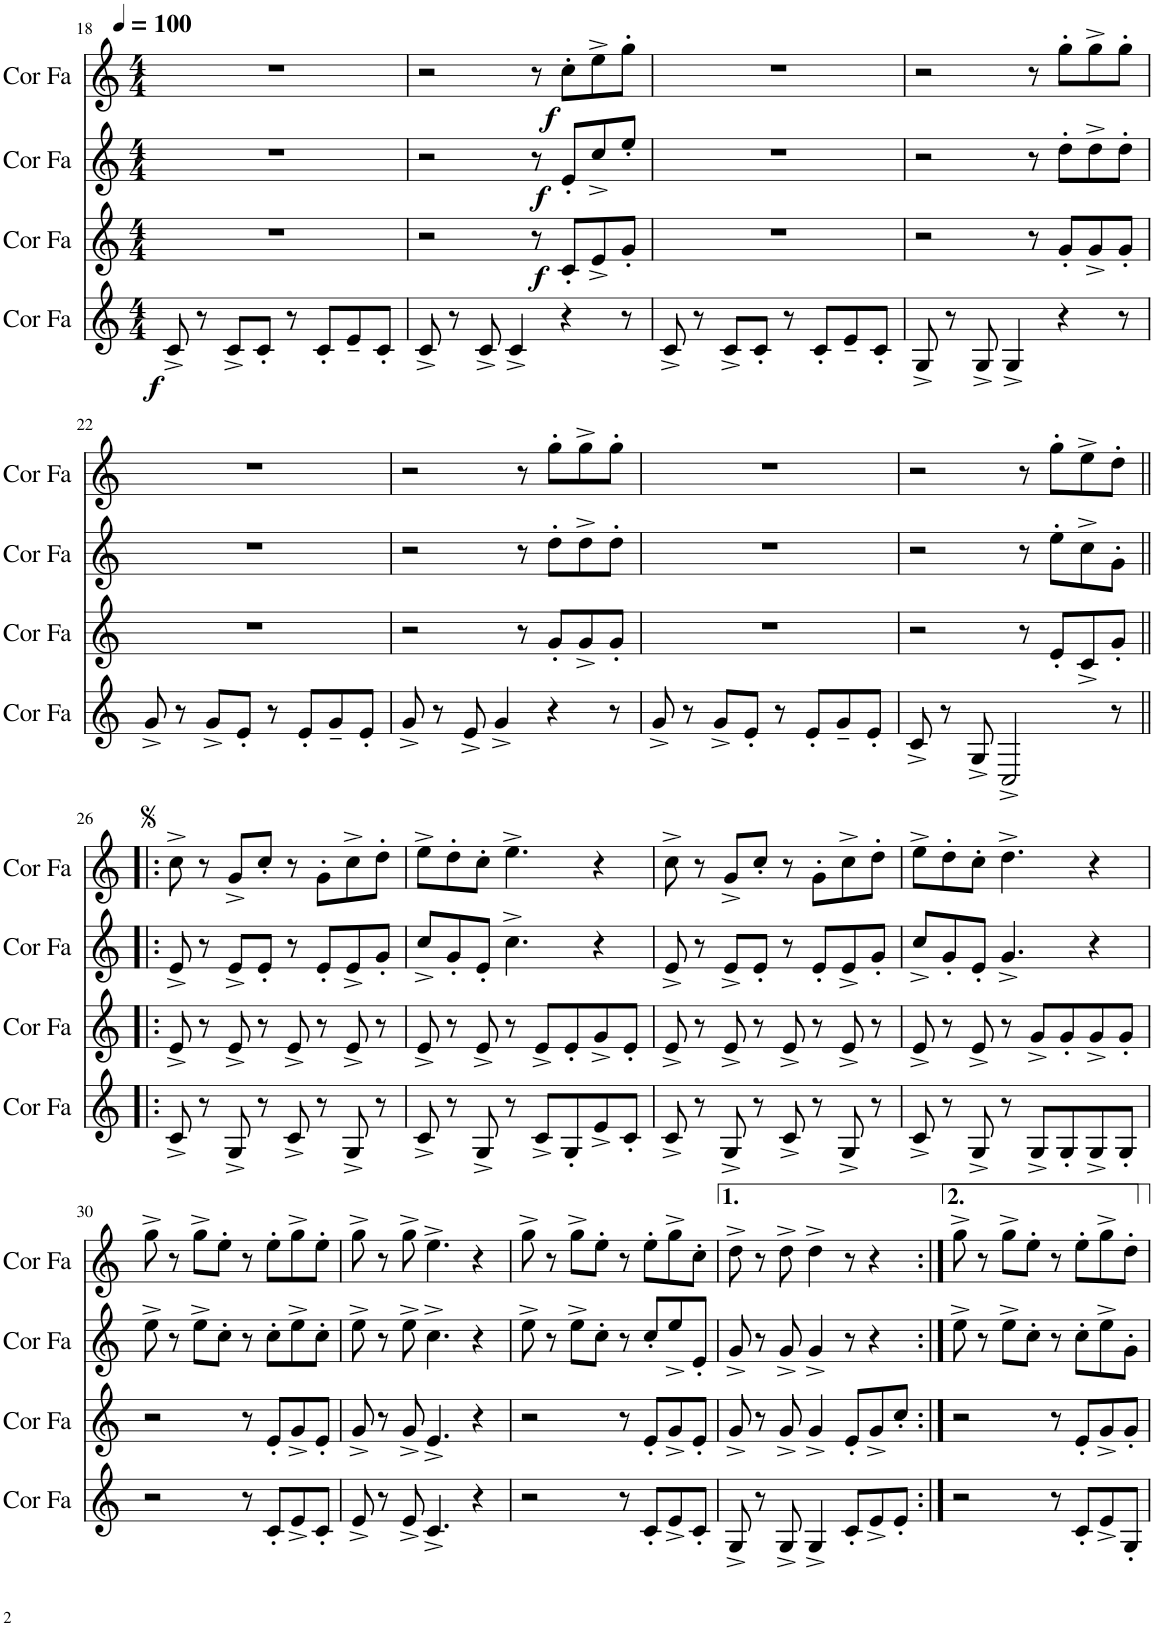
**kern	**dynam	**kern	**dynam	**kern	**dynam	**kern	**dynam
*part4	*part4	*part3	*part3	*part2	*part2	*part1	*part1
*staff4	*staff4	*staff3	*staff3	*staff2	*staff2	*staff1	*staff1
*I"Cor en Fa	*	*I"Cor en Fa	*	*I"Cor en Fa	*	*I"Cor en Fa	*
*I'Cor Fa	*	*I'Cor Fa	*	*I'Cor Fa	*	*I'Cor Fa	*
!!LO:PB:g=z
*clefG2	*	*clefG2	*	*clefG2	*	*clefG2	*
*Trd4c7	*	*Trd4c7	*	*Trd4c7	*	*Trd4c7	*
*k[]	*	*k[]	*	*k[]	*	*k[]	*
*M4/4	*	*M4/4	*	*M4/4	*	*M4/4	*
*MM100	*	*MM100	*	*MM100	*	*MM100	*
=18	=18	=18	=18	=18	=18	=18	=18
!	!LO:DY:b	!	!	!	!	!	!
8c^/	f	1r	.	1r	.	1r	.
8r	.	.	.	.	.	.	.
8c^/L	.	.	.	.	.	.	.
8c'/J	.	.	.	.	.	.	.
8r	.	.	.	.	.	.	.
8c'/L	.	.	.	.	.	.	.
8e~/	.	.	.	.	.	.	.
8c'/J	.	.	.	.	.	.	.
=19	=19	=19	=19	=19	=19	=19	=19
8c^/	.	2r	.	2r	.	2r	.
8r	.	.	.	.	.	.	.
8c^/	.	.	.	.	.	.	.
4c^/	.	.	.	.	.	.	.
!	!	!	!LO:DY:b	!	!LO:DY:b	!	!LO:DY:b
.	.	8r	f	8r	f	8r	f
4r	.	8c'/L	.	8e'/L	.	8cc'\L	.
.	.	8e^/	.	8cc^/	.	8ee^\	.
8r	.	8g'/J	.	8ee'/J	.	8gg'\J	.
=20	=20	=20	=20	=20	=20	=20	=20
8c^/	.	1r	.	1r	.	1r	.
8r	.	.	.	.	.	.	.
8c^/L	.	.	.	.	.	.	.
8c'/J	.	.	.	.	.	.	.
8r	.	.	.	.	.	.	.
8c'/L	.	.	.	.	.	.	.
8e~/	.	.	.	.	.	.	.
8c'/J	.	.	.	.	.	.	.
=21	=21	=21	=21	=21	=21	=21	=21
8G^/	.	2r	.	2r	.	2r	.
8r	.	.	.	.	.	.	.
8G^/	.	.	.	.	.	.	.
4G^/	.	.	.	.	.	.	.
.	.	8r	.	8r	.	8r	.
4r	.	8g'/L	.	8dd'\L	.	8gg'\L	.
.	.	8g^/	.	8dd^\	.	8gg^\	.
8r	.	8g'/J	.	8dd'\J	.	8gg'\J	.
!!LO:LB:g=z
=22	=22	=22	=22	=22	=22	=22	=22
8g^/	.	1r	.	1r	.	1r	.
8r	.	.	.	.	.	.	.
8g^/L	.	.	.	.	.	.	.
8e'/J	.	.	.	.	.	.	.
8r	.	.	.	.	.	.	.
8e'/L	.	.	.	.	.	.	.
8g~/	.	.	.	.	.	.	.
8e'/J	.	.	.	.	.	.	.
=23	=23	=23	=23	=23	=23	=23	=23
8g^/	.	2r	.	2r	.	2r	.
8r	.	.	.	.	.	.	.
8e^/	.	.	.	.	.	.	.
4g^/	.	.	.	.	.	.	.
.	.	8r	.	8r	.	8r	.
4r	.	8g'/L	.	8dd'\L	.	8gg'\L	.
.	.	8g^/	.	8dd^\	.	8gg^\	.
8r	.	8g'/J	.	8dd'\J	.	8gg'\J	.
=24	=24	=24	=24	=24	=24	=24	=24
8g^/	.	1r	.	1r	.	1r	.
8r	.	.	.	.	.	.	.
8g^/L	.	.	.	.	.	.	.
8e'/J	.	.	.	.	.	.	.
8r	.	.	.	.	.	.	.
8e'/L	.	.	.	.	.	.	.
8g~/	.	.	.	.	.	.	.
8e'/J	.	.	.	.	.	.	.
=25	=25	=25	=25	=25	=25	=25	=25
8c^/	.	2r	.	2r	.	2r	.
8r	.	.	.	.	.	.	.
8G^/	.	.	.	.	.	.	.
2C^/	.	.	.	.	.	.	.
.	.	8r	.	8r	.	8r	.
.	.	8e'/L	.	8ee'\L	.	8gg'\L	.
.	.	8c^/	.	8cc^\	.	8ee^\	.
8r	.	8g'/J	.	8g'\J	.	8dd'\J	.
!!LO:LB:g=z
=26!|:	=26!|:	=26!|:	=26!|:	=26!|:	=26!|:	=26!|:	=26!|:
8c^/	.	8e^/	.	8e^/	.	8cc^\	.
8r	.	8r	.	8r	.	8r	.
8G^/	.	8e^/	.	8e^/L	.	8g^/L	.
8r	.	8r	.	8e'/J	.	8cc'/J	.
8c^/	.	8e^/	.	8r	.	8r	.
8r	.	8r	.	8e'/L	.	8g'\L	.
8G^/	.	8e^/	.	8e^/	.	8cc^\	.
8r	.	8r	.	8g'/J	.	8dd'\J	.
=27	=27	=27	=27	=27	=27	=27	=27
8c^/	.	8e^/	.	8cc^/L	.	8ee^\L	.
8r	.	8r	.	8g'/	.	8dd'\	.
8G^/	.	8e^/	.	8e'/J	.	8cc'\J	.
8r	.	8r	.	4.cc^\	.	4.ee^\	.
8c^/L	.	8e^/L	.	.	.	.	.
8G'/	.	8e'/	.	.	.	.	.
8e^/	.	8g^/	.	4r	.	4r	.
8c'/J	.	8e'/J	.	.	.	.	.
=28	=28	=28	=28	=28	=28	=28	=28
8c^/	.	8e^/	.	8e^/	.	8cc^\	.
8r	.	8r	.	8r	.	8r	.
8G^/	.	8e^/	.	8e^/L	.	8g^/L	.
8r	.	8r	.	8e'/J	.	8cc'/J	.
8c^/	.	8e^/	.	8r	.	8r	.
8r	.	8r	.	8e'/L	.	8g'\L	.
8G^/	.	8e^/	.	8e^/	.	8cc^\	.
8r	.	8r	.	8g'/J	.	8dd'\J	.
=29	=29	=29	=29	=29	=29	=29	=29
8c^/	.	8e^/	.	8cc^/L	.	8ee^\L	.
8r	.	8r	.	8g'/	.	8dd'\	.
8G^/	.	8e^/	.	8e'/J	.	8cc'\J	.
8r	.	8r	.	4.g^/	.	4.dd^\	.
8G^/L	.	8g^/L	.	.	.	.	.
8G'/	.	8g'/	.	.	.	.	.
8G^/	.	8g^/	.	4r	.	4r	.
8G'/J	.	8g'/J	.	.	.	.	.
!!LO:LB:g=z
=30	=30	=30	=30	=30	=30	=30	=30
2r	.	2r	.	8ee^\	.	8gg^\	.
.	.	.	.	8r	.	8r	.
.	.	.	.	8ee^\L	.	8gg^\L	.
.	.	.	.	8cc'\J	.	8ee'\J	.
8r	.	8r	.	8r	.	8r	.
8c'/L	.	8e'/L	.	8cc'\L	.	8ee'\L	.
8e^/	.	8g^/	.	8ee^\	.	8gg^\	.
8c'/J	.	8e'/J	.	8cc'\J	.	8ee'\J	.
=31	=31	=31	=31	=31	=31	=31	=31
8e^/	.	8g^/	.	8ee^\	.	8gg^\	.
8r	.	8r	.	8r	.	8r	.
8e^/	.	8g^/	.	8ee^\	.	8gg^\	.
4.c^/	.	4.e^/	.	4.cc^\	.	4.ee^\	.
4r	.	4r	.	4r	.	4r	.
=32	=32	=32	=32	=32	=32	=32	=32
2r	.	2r	.	8ee^\	.	8gg^\	.
.	.	.	.	8r	.	8r	.
.	.	.	.	8ee^\L	.	8gg^\L	.
.	.	.	.	8cc'\J	.	8ee'\J	.
8r	.	8r	.	8r	.	8r	.
8c'/L	.	8e'/L	.	8cc'/L	.	8ee'\L	.
8e^/	.	8g^/	.	8ee^/	.	8gg^\	.
8c'/J	.	8e'/J	.	8e'/J	.	8cc'\J	.
=33	=33	=33	=33	=33	=33	=33	=33
8G^/	.	8g^/	.	8g^/	.	8dd^\	.
8r	.	8r	.	8r	.	8r	.
8G^/	.	8g^/	.	8g^/	.	8dd^\	.
4G^/	.	4g^/	.	4g^/	.	4dd^\	.
8c'/L	.	8e'/L	.	8r	.	8r	.
8e^/	.	8g^/	.	4r	.	4r	.
8e'/J	.	8cc'/J	.	.	.	.	.
=34:|!	=34:|!	=34:|!	=34:|!	=34:|!	=34:|!	=34:|!	=34:|!
2r	.	2r	.	8ee^\	.	8gg^\	.
.	.	.	.	8r	.	8r	.
.	.	.	.	8ee^\L	.	8gg^\L	.
.	.	.	.	8cc'\J	.	8ee'\J	.
8r	.	8r	.	8r	.	8r	.
8c'/L	.	8e'/L	.	8cc'\L	.	8ee'\L	.
8e^/	.	8g^/	.	8ee^\	.	8gg^\	.
8G'/J	.	8g'/J	.	8g'\J	.	8dd'\J	.
=	=	=	=	=	=	=	=
*-	*-	*-	*-	*-	*-	*-	*-
